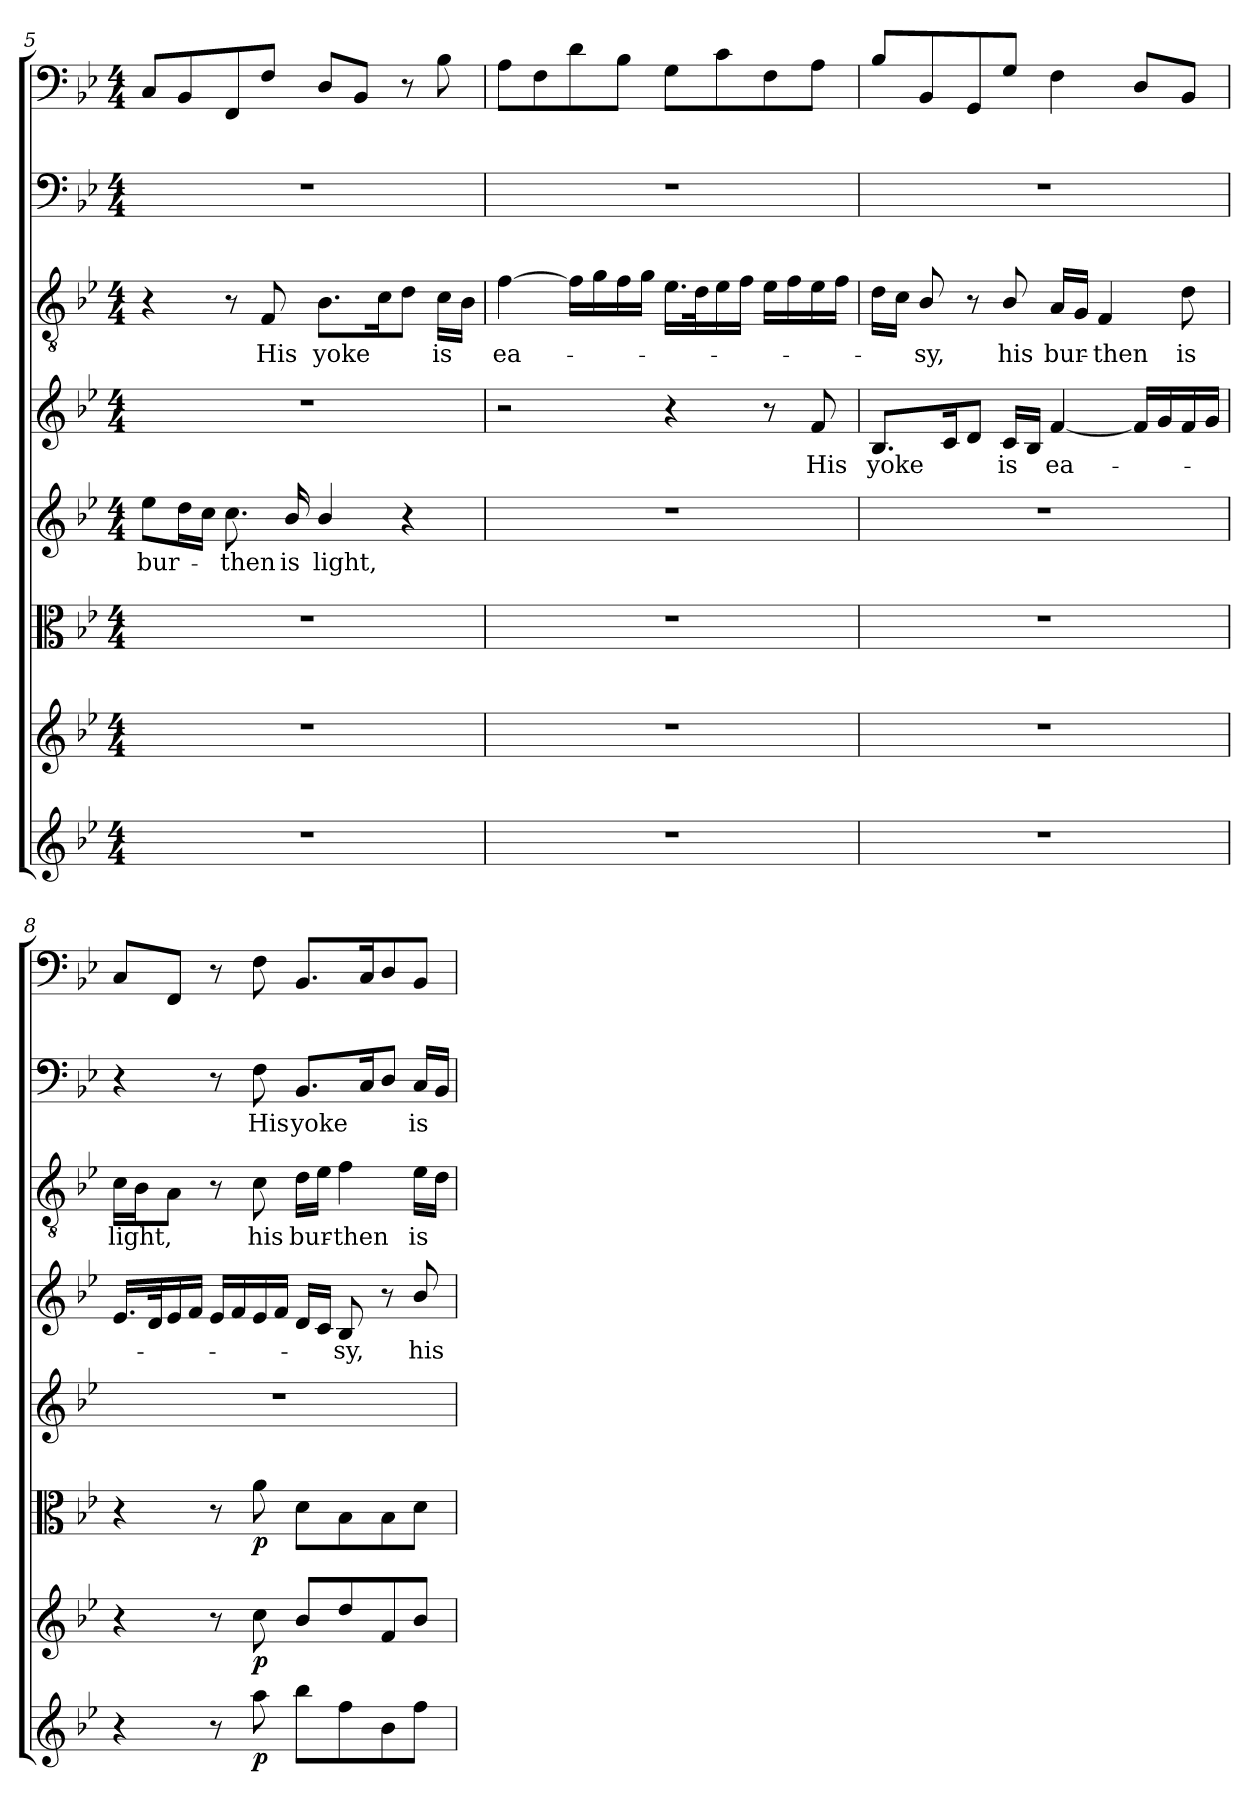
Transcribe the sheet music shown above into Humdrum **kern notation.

**kern	**dynam	**kern	**dynam	**kern	**dynam	**kern	**text	**kern	**text	**kern	**text	**kern	**text	**kern
*part8	*part8	*part7	*part7	*part6	*part6	*part5	*part5	*part4	*part4	*part3	*part3	*part2	*part2	*part1
*staff8	*staff8	*staff7	*staff7	*staff6	*staff6	*staff5	*staff5	*staff4	*staff4	*staff3	*staff3	*staff2	*staff2	*staff1
*clefG2	*	*clefG2	*	*clefC3	*	*clefG2	*	*clefG2	*	*clefGv2	*	*clefF4	*	*clefF4
*k[b-e-]	*	*k[b-e-]	*	*k[b-e-]	*	*k[b-e-]	*	*k[b-e-]	*	*k[b-e-]	*	*k[b-e-]	*	*k[b-e-]
*B-:	*	*B-:	*	*B-:	*	*B-:	*	*B-:	*	*B-:	*	*B-:	*	*B-:
*M4/4	*	*M4/4	*	*M4/4	*	*M4/4	*	*M4/4	*	*M4/4	*	*M4/4	*	*M4/4
=5	=5	=5	=5	=5	=5	=5	=5	=5	=5	=5	=5	=5	=5	=5
1r	.	1r	.	1r	.	8ee-\L	bur-	1r	.	4r	.	1r	.	8C/L
.	.	.	.	.	.	16dd\L	.	.	.	.	.	.	.	8BB-/
.	.	.	.	.	.	16cc\JJ	.	.	.	.	.	.	.	.
.	.	.	.	.	.	8.cc\	-then	.	.	8r	.	.	.	8FF/
.	.	.	.	.	.	.	.	.	.	8F/	His	.	.	8F/J
.	.	.	.	.	.	16b-/	is	.	.	.	.	.	.	.
.	.	.	.	.	.	4b-/	light,	.	.	8.B-\L	yoke	.	.	8D/L
.	.	.	.	.	.	.	.	.	.	.	.	.	.	8BB-/J
.	.	.	.	.	.	.	.	.	.	16c\K	.	.	.	.
.	.	.	.	.	.	4r	.	.	.	8d\J	.	.	.	8r
.	.	.	.	.	.	.	.	.	.	16c\LL	is	.	.	8B-\
.	.	.	.	.	.	.	.	.	.	16B-\JJ	.	.	.	.
=6	=6	=6	=6	=6	=6	=6	=6	=6	=6	=6	=6	=6	=6	=6
1r	.	1r	.	1r	.	1r	.	2r	.	[4f\	ea-	1r	.	8A\L
.	.	.	.	.	.	.	.	.	.	.	.	.	.	8F\
.	.	.	.	.	.	.	.	.	.	16f\LL]	.	.	.	8d\
.	.	.	.	.	.	.	.	.	.	16g\	.	.	.	.
.	.	.	.	.	.	.	.	.	.	16f\	.	.	.	8B-\J
.	.	.	.	.	.	.	.	.	.	16g\JJ	.	.	.	.
.	.	.	.	.	.	.	.	4r	.	16.e-\LL	.	.	.	8G\L
.	.	.	.	.	.	.	.	.	.	32d\K	.	.	.	.
.	.	.	.	.	.	.	.	.	.	16e-\	.	.	.	8c\
.	.	.	.	.	.	.	.	.	.	16f\JJ	.	.	.	.
.	.	.	.	.	.	.	.	8r	.	16e-\LL	.	.	.	8F\
.	.	.	.	.	.	.	.	.	.	16f\	.	.	.	.
.	.	.	.	.	.	.	.	8f/	His	16e-\	.	.	.	8A\J
.	.	.	.	.	.	.	.	.	.	16f\JJ	.	.	.	.
=7	=7	=7	=7	=7	=7	=7	=7	=7	=7	=7	=7	=7	=7	=7
1r	.	1r	.	1r	.	1r	.	8.B-/L	yoke	16d\LL	.	1r	.	8B-/L
.	.	.	.	.	.	.	.	.	.	16c\JJ	.	.	.	.
.	.	.	.	.	.	.	.	.	.	8B-/	-sy,	.	.	8BB-/
.	.	.	.	.	.	.	.	16c/K	.	.	.	.	.	.
.	.	.	.	.	.	.	.	8d/J	.	8r	.	.	.	8GG/
.	.	.	.	.	.	.	.	16c/LL	is	8B-/	his	.	.	8G/J
.	.	.	.	.	.	.	.	16B-/JJ	.	.	.	.	.	.
.	.	.	.	.	.	.	.	[4f/	ea-	16A/LL	bur-	.	.	4F\
.	.	.	.	.	.	.	.	.	.	16G/JJ	.	.	.	.
.	.	.	.	.	.	.	.	.	.	4F/	-then	.	.	.
.	.	.	.	.	.	.	.	16f/LL]	.	.	.	.	.	8D/L
.	.	.	.	.	.	.	.	16g/	.	.	.	.	.	.
.	.	.	.	.	.	.	.	16f/	.	8d\	is	.	.	8BB-/J
.	.	.	.	.	.	.	.	16g/JJ	.	.	.	.	.	.
=8	=8	=8	=8	=8	=8	=8	=8	=8	=8	=8	=8	=8	=8	=8
4r	.	4r	.	4r	.	1r	.	16.e-/LL	.	16c\LL	light,	4r	.	8C/L
.	.	.	.	.	.	.	.	.	.	16B-\J	.	.	.	.
.	.	.	.	.	.	.	.	32d/K	.	.	.	.	.	.
.	.	.	.	.	.	.	.	16e-/	.	8A\J	.	.	.	8FF/J
.	.	.	.	.	.	.	.	16f/JJ	.	.	.	.	.	.
8r	.	8r	.	8r	.	.	.	16e-/LL	.	8r	.	8r	.	8r
.	.	.	.	.	.	.	.	16f/	.	.	.	.	.	.
8aa\	p	8cc\	p	8a\	p	.	.	16e-/	.	8c\	his	8F\	His	8F\
.	.	.	.	.	.	.	.	16f/JJ	.	.	.	.	.	.
8bb-\L	.	8b-/L	.	8d\L	.	.	.	16d/LL	.	16d\LL	bur-	8.BB-/L	yoke	8.BB-/L
.	.	.	.	.	.	.	.	16c/JJ	.	16e-\JJ	.	.	.	.
8ff\	.	8dd/	.	8B-\	.	.	.	8B-/	-sy,	4f\	-then	.	.	.
.	.	.	.	.	.	.	.	.	.	.	.	16C/K	.	16C/K
8b-\	.	8f/	.	8B-\	.	.	.	8r	.	.	.	8D/J	.	8D/
8ff\J	.	8b-/J	.	8d\J	.	.	.	8b-/	his	16e-\LL	is	16C/LL	is	8BB-/J
.	.	.	.	.	.	.	.	.	.	16d\JJ	.	16BB-/JJ	.	.
=	=	=	=	=	=	=	=	=	=	=	=	=	=	=
*-	*-	*-	*-	*-	*-	*-	*-	*-	*-	*-	*-	*-	*-	*-
